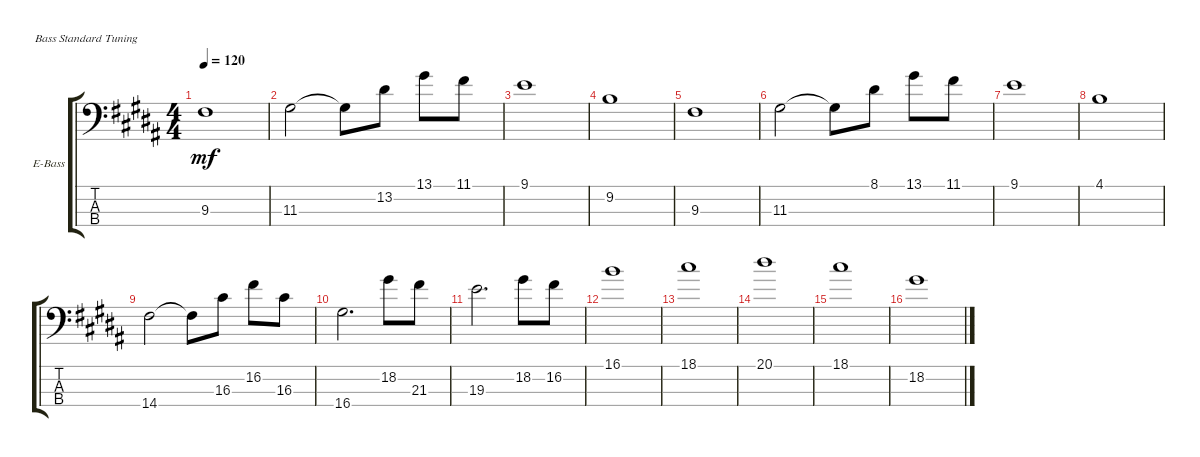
\defaultSystemsLayout 4
\bracketExtendMode groupsimilarinstruments
\firstSystemTrackNameOrientation horizontal
\otherSystemsTrackNameOrientation horizontal
\track ("Electric Bass" "E-Bass") {instrument electricbassfinger}
\staff {score tabs}
\tuning (G2 D2 A1 E1)
\ts (4 4)
\tempo 120
\clef f4
\ks b
9.3.1{dy mf} |
11.3.2 11.3{t}.8 13.2.8 13.1.8 11.1.8 |
9.1.1 |
9.2.1 |
9.3.1 |
11.3.2 11.3{t}.8 8.1.8 13.1.8 11.1.8 |
9.1.1 |
4.1.1 |
14.4.2 14.4{t}.8 16.3.8 16.2.8 16.3.8 |
16.4.2{d} 18.2.8 21.3.8 |
19.3.2{d} 18.2.8 16.2.8 |
16.1.1 |
18.1.1 |
20.1.1 |
18.1.1 |
18.2.1
